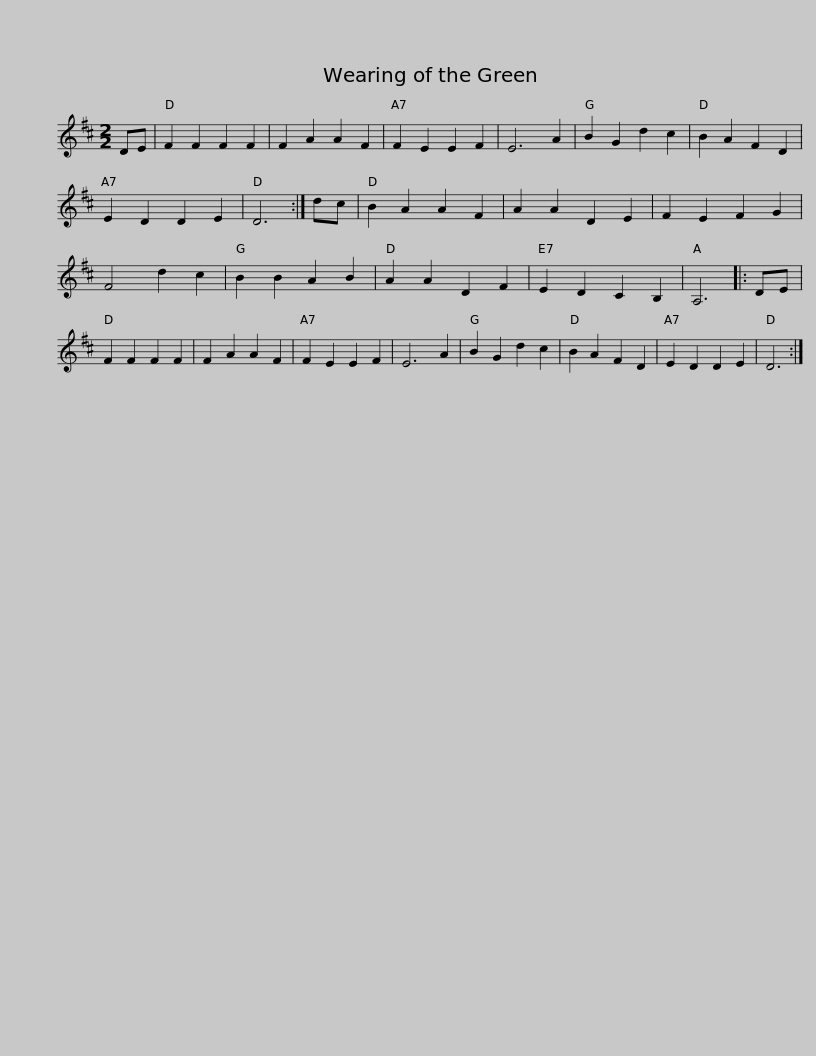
X:1
L:1/8
M:2/2
I:linebreak $
K:D
V:1 treble
V:1
 DE | F2 F2 F2 F2 | F2 A2 A2 F2 | F2 E2 E2 F2 | E6 A2 | %5
 B2 G2 d2 c2 | B2 A2 F2 D2 | E2 D2 D2 E2 | D6 :| dc | %10
 B2 A2 A2 F2 |$ A2 A2 D2 E2 | F2 E2 F2 G2 | F4 d2 c2 | B2 B2 A2 B2 | %15
 A2 A2 D2 F2 | E2 D2 C2 B,2 | A,6 |: DE | F2 F2 F2 F2 | %20
 F2 A2 A2 F2 | F2 E2 E2 F2 |$ E6 A2 | B2 G2 d2 c2 | B2 A2 F2 D2 | %25
 E2 D2 D2 E2 | D6 :| %27
